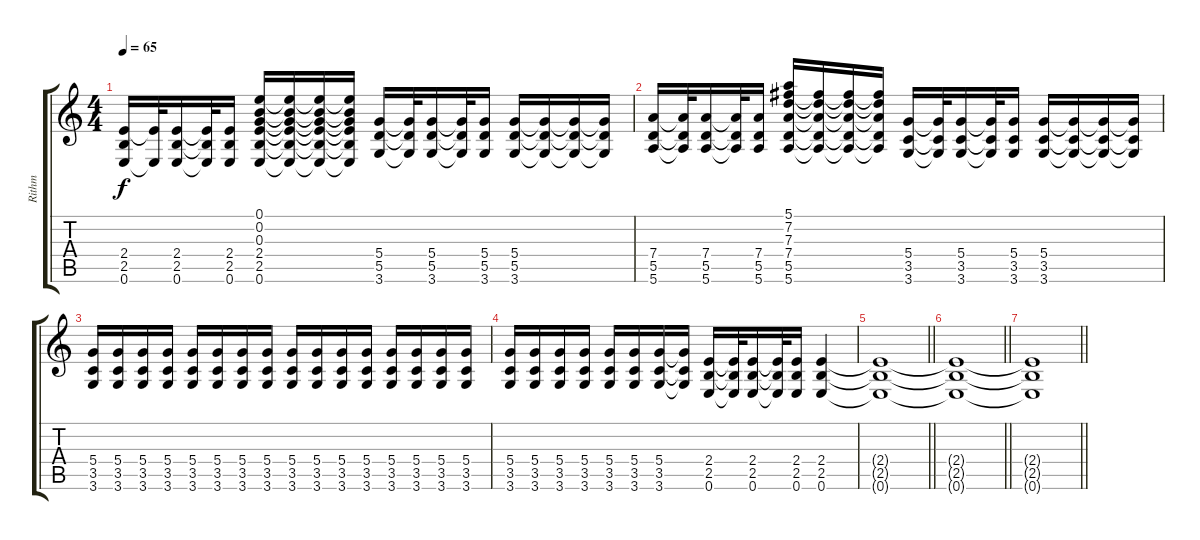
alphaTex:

\track ("Rithm" "Rithm") {instrument overdrivenguitar}
\staff {score tabs}
\tuning (E4 B3 G3 D3 A2 E2) {hide}
\ts (4 4)
\tempo 65
\clef g2
\ks c
(2.4 2.5 0.6).16{dy f} (2.4{t} 0.6{t}).32 (2.4 2.5 0.6).16 (2.4{t} 2.5{t} 0.6{t}).32 (2.4 2.5 0.6).16 (0.1 0.2 0.3 2.4 2.5 0.6).16 (0.1{t} 0.2{t} 0.3{t} 2.4{t} 2.5{t} 0.6{t}).16 (0.1{t} 0.2{t} 0.3{t} 2.4{t} 2.5{t} 0.6{t}).16 (0.1{t} 0.2{t} 0.3{t} 2.4{t} 2.5{t} 0.6{t}).16 (5.4 5.5 3.6).16 (5.4{t} 5.5{t} 3.6{t}).32 (5.4 5.5 3.6).16 (5.4{t} 5.5{t} 3.6{t}).32 (5.4 5.5 3.6).16 (5.4 5.5 3.6).16 (5.4{t} 5.5{t} 3.6{t}).16 (5.4{t} 5.5{t} 3.6{t}).16 (5.4{t} 5.5{t} 3.6{t}).16 |
(7.4 5.5 5.6).16 (7.4{t} 5.5{t} 5.6{t}).32 (7.4 5.5 5.6).16 (7.4{t} 5.5{t} 5.6{t}).32 (7.4 5.5 5.6).16 (5.1 7.2 7.3 7.4 5.5 5.6).16 (7.2{t} 7.3{t} 7.4{t} 5.5{t} 5.6{t}).16 (7.2{t} 7.3{t} 7.4{t} 5.5{t} 5.6{t}).16 (7.2{t} 7.3{t} 7.4{t} 5.5{t} 5.6{t}).16 (5.4 3.5 3.6).16 (5.4{t} 3.5{t} 3.6{t}).32 (5.4 3.5 3.6).16 (5.4{t} 3.5{t} 3.6{t}).32 (5.4 3.5 3.6).16 (5.4 3.5 3.6).16 (5.4{t} 3.5{t} 3.6{t}).16 (5.4{t} 3.5{t} 3.6{t}).16 (5.4{t} 3.5{t} 3.6{t}).16 |
(5.4 3.5 3.6).16 (5.4 3.5 3.6).16 (5.4 3.5 3.6).16 (5.4 3.5 3.6).16 (5.4 3.5 3.6).16 (5.4 3.5 3.6).16 (5.4 3.5 3.6).16 (5.4 3.5 3.6).16 (5.4 3.5 3.6).16 (5.4 3.5 3.6).16 (5.4 3.5 3.6).16 (5.4 3.5 3.6).16 (5.4 3.5 3.6).16 (5.4 3.5 3.6).16 (5.4 3.5 3.6).16 (5.4 3.5 3.6).16 |
(5.4 3.5 3.6).16 (5.4 3.5 3.6).16 (5.4 3.5 3.6).16 (5.4 3.5 3.6).16 (5.4 3.5 3.6).16 (5.4 3.5 3.6).16 (5.4 3.5 3.6).16 (5.4{t} 3.5{t} 3.6{t}).16 (2.4 2.5 0.6).16 (2.4{t} 2.5{t} 0.6{t}).32 (2.4 2.5 0.6).16 (2.4{t} 2.5{t} 0.6{t}).32 (2.4 2.5 0.6).16 (2.4 2.5 0.6).4 |
\barLineRight lightlight
(2.4{t} 2.5{t} 0.6{t}).1 |
\barLineRight lightlight
(2.4{t} 2.5{t} 0.6{t}).1 |
\barLineRight lightlight
(2.4{t} 2.5{t} 0.6{t}).1
